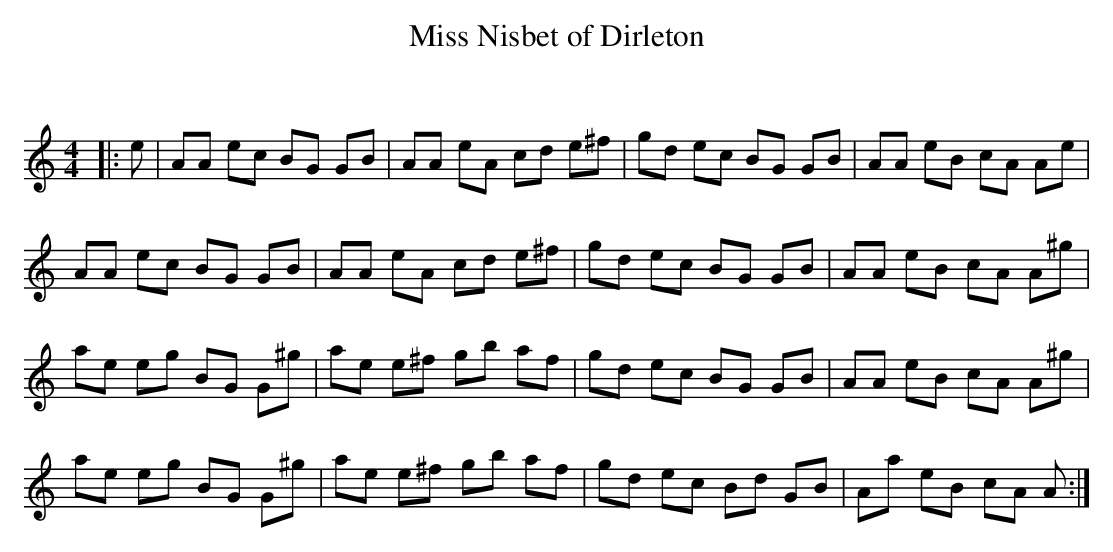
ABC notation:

X:1
T: Miss Nisbet of Dirleton
C:
Q: 232
K:Am
M:4/4
L:1/8
|:e|AA ec BG GB|AA eA cd e^f|gd ec BG GB|AA eB cA Ae|
AA ec BG GB|AA eA cd e^f|gd ec BG GB|AA eB cA A^g|
ae eg BG G^g|ae e^f gb af|gd ec BG GB|AA eB cA A^g|
ae eg BG G^g|ae e^f gb af|gd ec Bd GB|Aa eB cA A:|
